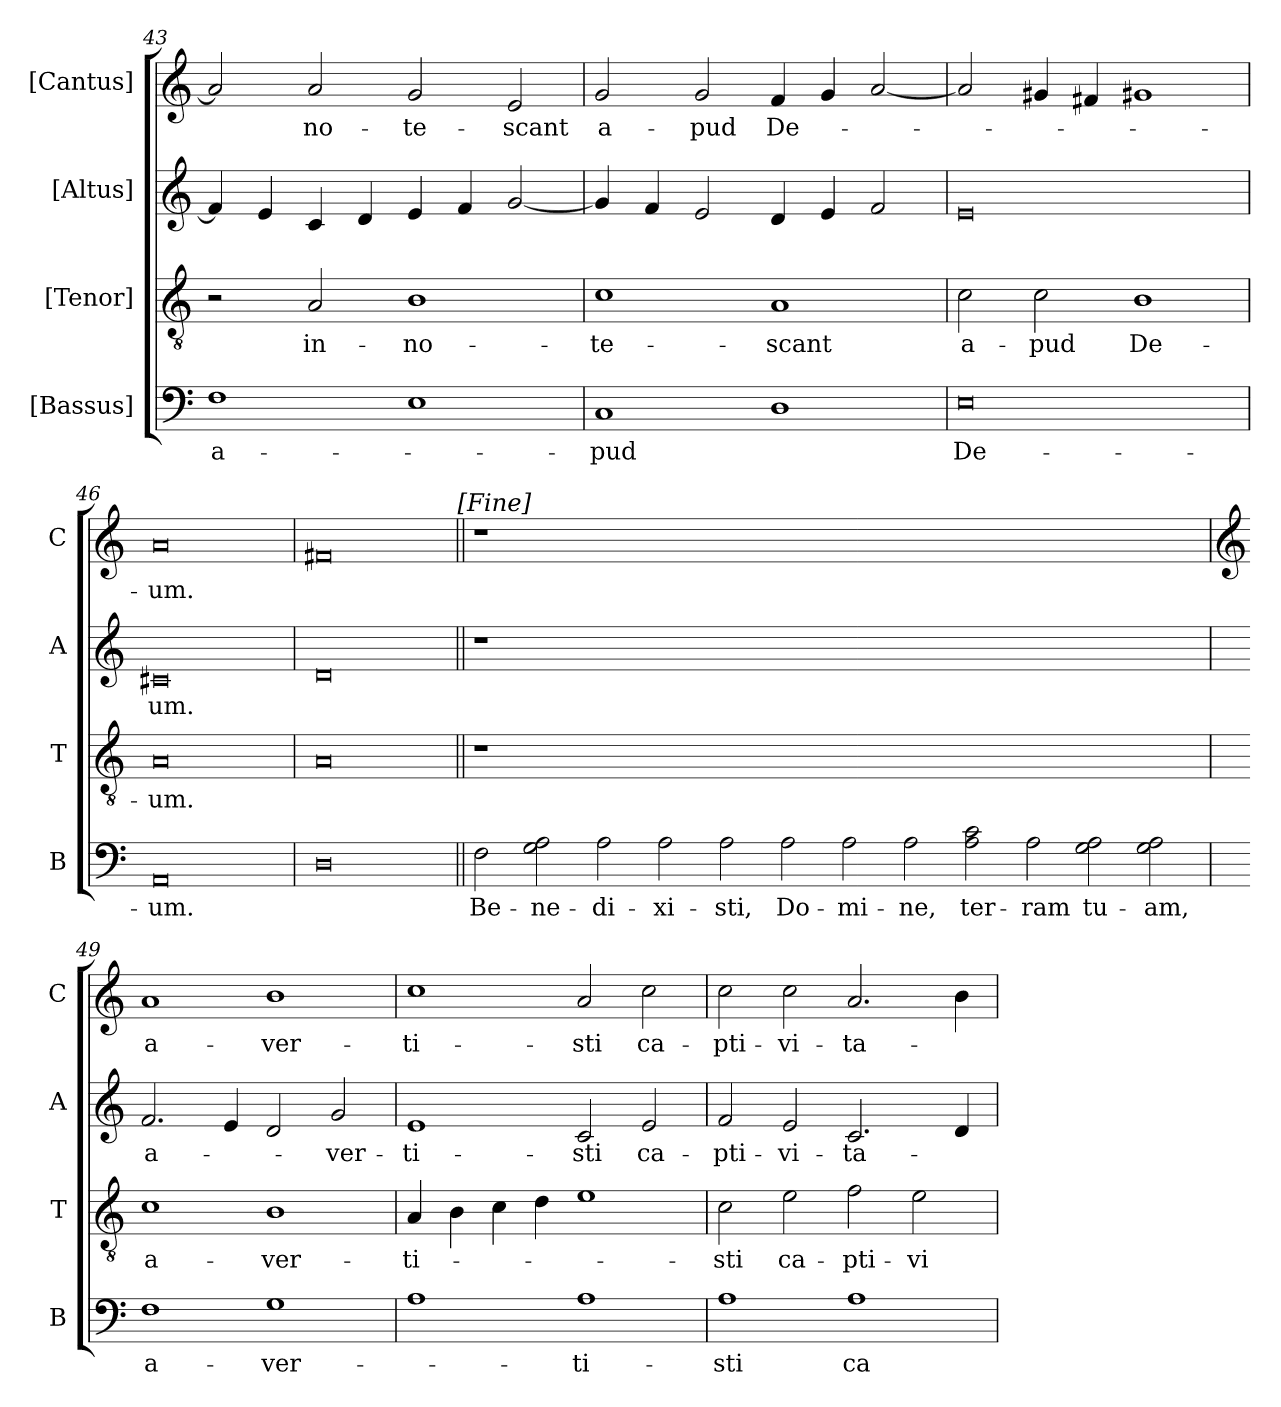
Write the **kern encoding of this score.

**kern	**text	**kern	**text	**kern	**text	**kern	**text
*part4	*part4	*part3	*part3	*part2	*part2	*part1	*part1
*staff4	*staff4	*staff3	*staff3	*staff2	*staff2	*staff1	*staff1
*I"[Bassus]	*	*I"[Tenor]	*	*I"[Altus]	*	*I"[Cantus]	*
*I'B	*	*I'T	*	*I'A	*	*I'C	*
*clefF4	*	*clefGv2	*	*clefG2	*	*clefG2	*
*k[]	*	*k[]	*	*k[]	*	*k[]	*
*C:	*	*C:	*	*C:	*	*C:	*
=43	=43	=43	=43	=43	=43	=43	=43
!	!LO:LY:b	!	!	!	!	!	!
1F	a-	2r	.	4f/]	.	2a/]	.
.	.	.	.	4e/	.	.	.
!	!	!	!LO:LY:b	!	!	!	!LO:LY:b
.	.	2A/	in-	4c/	.	2a/	-no-
.	.	.	.	4d/	.	.	.
!	!	!	!LO:LY:b	!	!	!	!LO:LY:b
1E	.	1B	-no-	4e/	.	2g/	-te-
.	.	.	.	4f/	.	.	.
!	!	!	!	!	!	!	!LO:LY:b
.	.	.	.	[2g/	.	2e/	-scant
=44	=44	=44	=44	=44	=44	=44	=44
!	!LO:LY:b	!	!LO:LY:b	!	!	!	!LO:LY:b
1C	-pud	1c	-te-	4g/]	.	2g/	a-
.	.	.	.	4f/	.	.	.
!	!	!	!	!	!	!	!LO:LY:b
.	.	.	.	2e/	.	2g/	-pud
!	!	!	!LO:LY:b	!	!	!	!LO:LY:b
1D	.	1A	-scant	4d/	.	4f/	De-
.	.	.	.	4e/	.	4g/	.
.	.	.	.	2f/	.	[2a/	.
=45	=45	=45	=45	=45	=45	=45	=45
!	!LO:LY:b	!	!LO:LY:b	!	!	!	!
0E	De-	2c\	a-	0e	.	2a/]	.
!	!	!	!LO:LY:b	!	!	!	!
.	.	2c\	-pud	.	.	4g#X/	.
.	.	.	.	.	.	4f#X/	.
!	!	!	!LO:LY:b	!	!	!	!
.	.	1B	De-	.	.	1g#X	.
=46	=46	=46	=46	=46	=46	=46	=46
!	!LO:LY:b	!	!LO:LY:b	!	!LO:LY:b	!	!LO:LY:b
0AA	-um.	0A	-um.	0c#X	-um.	0a	-um.
=47	=47	=47	=47	=47	=47	=47	=47
0D	.	0A	.	0d	.	0f#X	.
!	!	!	!	!	!	!LO:TX:a:B:t=[Fine]	!
!!LO:LB:g=z
=48||	=48||	=48||	=48||	=48||	=48||	=48||	=48||
!	!LO:LY:b	!	!	!	!	!	!
2F	Be-	1r	.	1r	.	1r	.
!	!LO:LY:b	!	!	!	!	!	!
2G 2A	-ne-	.	.	.	.	.	.
!	!LO:LY:b	!	!	!	!	!	!
2A	-di-	00ryy	.	00ryy	.	00ryy	.
!	!LO:LY:b	!	!	!	!	!	!
2A	-xi-	.	.	.	.	.	.
!	!LO:LY:b	!	!	!	!	!	!
2A	-sti,	.	.	.	.	.	.
!	!LO:LY:b	!	!	!	!	!	!
2A	Do-	.	.	.	.	.	.
!	!LO:LY:b	!	!	!	!	!	!
2A	-mi-	.	.	.	.	.	.
!	!LO:LY:b	!	!	!	!	!	!
2A	-ne,	.	.	.	.	.	.
!	!LO:LY:b	!	!	!	!	!	!
2A 2c	ter-	.	.	.	.	.	.
!	!LO:LY:b	!	!	!	!	!	!
2A	-ram	.	.	.	.	.	.
!	!LO:LY:b	!	!	!	!	!	!
2G 2A	tu-	1ryy	.	1ryy	.	1ryy	.
!	!LO:LY:b	!	!	!	!	!	!
2G 2A	-am,	.	.	.	.	.	.
=49	=49	=49	=49	=49	=49	=49	=49
*	*	*	*	*	*	*clefG2	*
!	!LO:LY:b	!	!LO:LY:b	!	!LO:LY:b	!	!LO:LY:b
1F	a-	1c	a-	2.f/	a-	1a	a-
.	.	.	.	4e/	.	.	.
!	!LO:LY:b	!	!LO:LY:b	!	!	!	!LO:LY:b
1G	-ver-	1B	-ver-	2d/	.	1b	-ver-
!	!	!	!	!	!LO:LY:b	!	!
.	.	.	.	2g/	-ver-	.	.
=50	=50	=50	=50	=50	=50	=50	=50
!	!	!	!LO:LY:b	!	!LO:LY:b	!	!LO:LY:b
1A	.	4A/	-ti-	1e	-ti-	1cc	-ti-
.	.	4B\	.	.	.	.	.
.	.	4c\	.	.	.	.	.
.	.	4d\	.	.	.	.	.
!	!LO:LY:b	!	!	!	!LO:LY:b	!	!LO:LY:b
1A	-ti-	1e	.	2c/	-sti	2a/	-sti
!	!	!	!	!	!LO:LY:b	!	!LO:LY:b
.	.	.	.	2e/	ca-	2cc\	ca-
=51	=51	=51	=51	=51	=51	=51	=51
!	!LO:LY:b	!	!LO:LY:b	!	!LO:LY:b	!	!LO:LY:b
1A	-sti	2c\	-sti	2f/	-pti-	2cc\	-pti-
!	!	!	!LO:LY:b	!	!LO:LY:b	!	!LO:LY:b
.	.	2e\	ca-	2e/	-vi-	2cc\	-vi-
!	!LO:LY:b	!	!LO:LY:b	!	!LO:LY:b	!	!LO:LY:b
1A	ca-	2f\	-pti-	2.c/	-ta-	2.a/	-ta-
!	!	!	!LO:LY:b	!	!	!	!
.	.	2e\	-vi-	.	.	.	.
.	.	.	.	4d/	.	4b\	.
=	=	=	=	=	=	=	=
*-	*-	*-	*-	*-	*-	*-	*-
